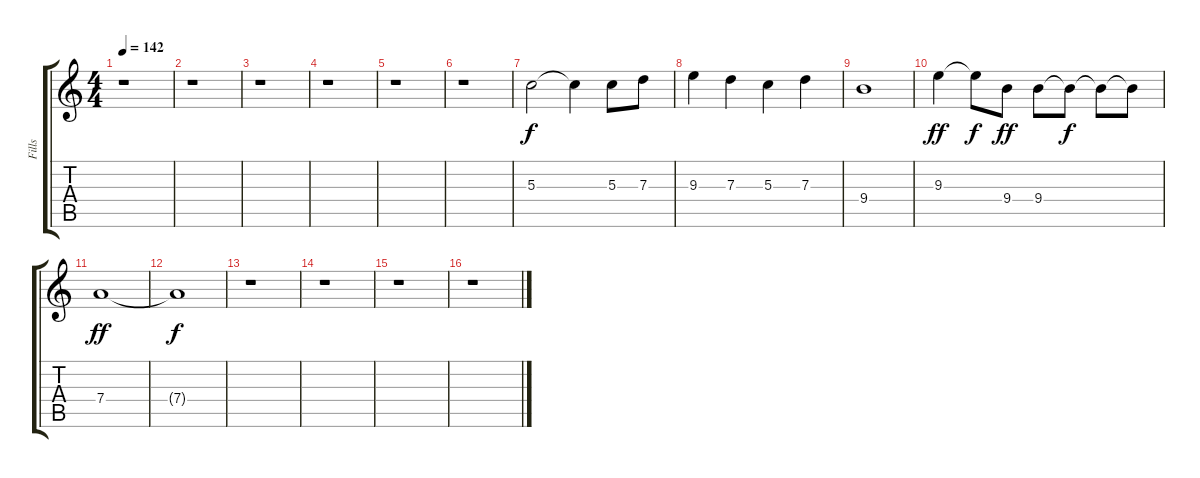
\track ("Fills" "Fills") {instrument overdrivenguitar}
\staff {score tabs}
\tuning (E4 B3 G3 D3 A2 E2) {hide}
\ts (4 4)
\tempo 142
\clef g2
\ks c
r.1{dy f instrument overdrivenguitar} |
r.1 |
r.1 |
r.1 |
r.1 |
r.1 |
5.3.2 5.3{t}.4 5.3.8 7.3.8 |
9.3.4 7.3.4 5.3.4 7.3.4 |
9.4.1 |
9.3.4{dy ff} 9.3{t}.8{dy f} 9.4.8{dy ff} 9.4.8 9.4{t}.8{dy f} 9.4{t}.8 9.4{t}.8 |
7.4.1{dy ff volume 8} |
7.4{t}.1{dy f volume 0} |
r.1 |
r.1 |
r.1 |
r.1
